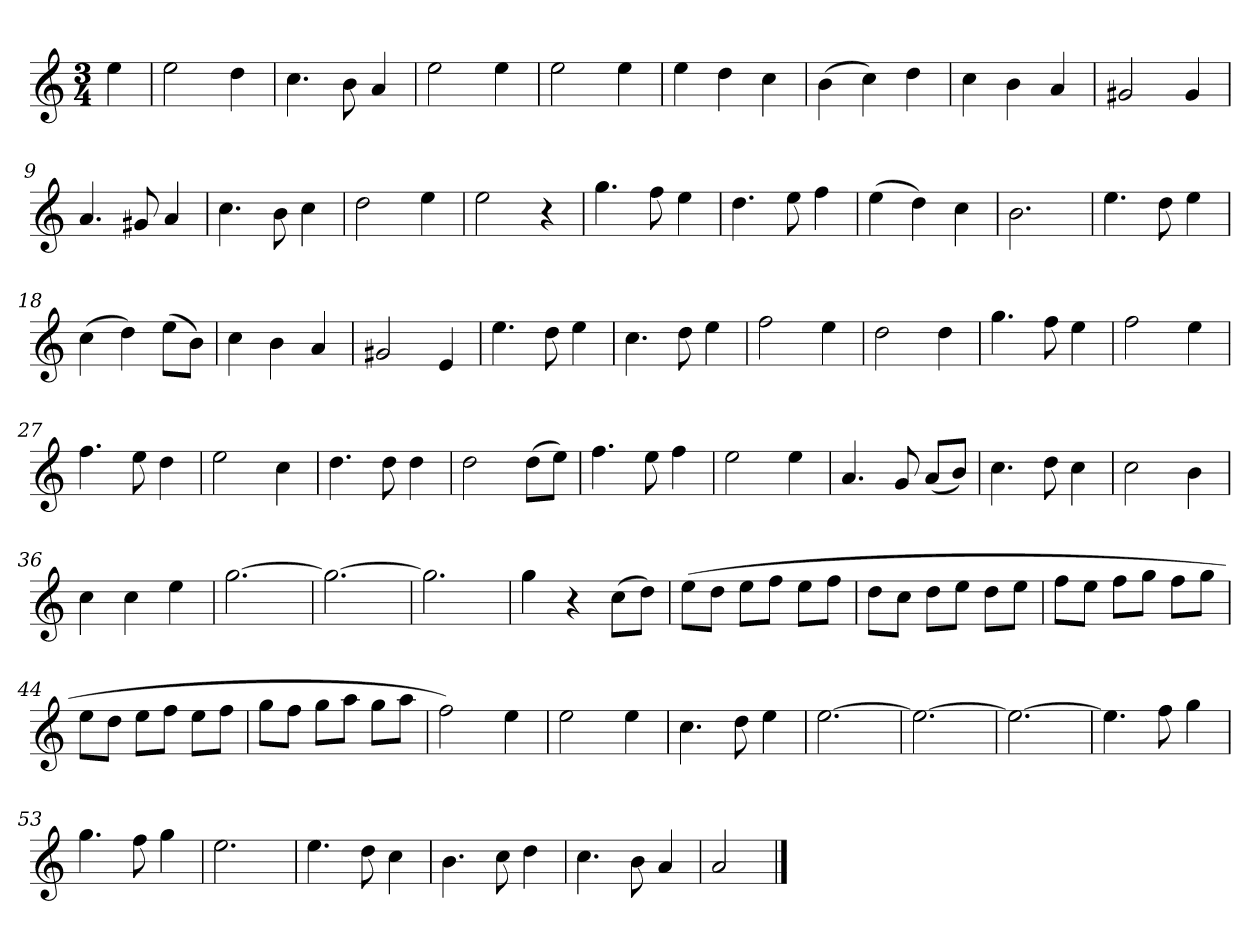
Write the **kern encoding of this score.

**kern
*part1
*staff1
*k[]
*M3/4
*MM120
=
4ee
=1
2ee
4dd
=2
4.cc
8b
4a
=3
2ee
4ee
=4
2ee
4ee
=5
4ee
4dd
4cc
=6
(4b
4cc)
4dd
=7
4cc
4b
4a
=8
2g#X
4g#
=9
4.a
8g#X
4a
=10
4.cc
8b
4cc
=11
2dd
4ee
=12
2ee
4r
=13
4.gg
8ff
4ee
=14
4.dd
8ee
4ff
=15
(4ee
4dd)
4cc
=16
2.b
=17
4.ee
8dd
4ee
=18
(4cc
4dd)
(8eeL
8bJ)
=19
4cc
4b
4a
=20
2g#X
4e
=21
4.ee
8dd
4ee
=22
4.cc
8dd
4ee
=23
2ff
4ee
=24
2dd
4dd
=25
4.gg
8ff
4ee
=26
2ff
4ee
=27
4.ff
8ee
4dd
=28
2ee
4cc
=29
4.dd
8dd
4dd
=30
2dd
(8ddL
8eeJ)
=31
4.ff
8ee
4ff
=32
2ee
4ee
=33
4.a
8g
(8aL
8bJ)
=34
4.cc
8dd
4cc
=35
2cc
4b
=36
4cc
4cc
4ee
=37
[2.gg
=38
2.gg_
=39
2.gg]
=40
4gg
4r
(8ccL
8ddJ)
=41
(8eeL
8ddJ
8eeL
8ffJ
8eeL
8ffJ
=42
8ddL
8ccJ
8ddL
8eeJ
8ddL
8eeJ
=43
8ffL
8eeJ
8ffL
8ggJ
8ffL
8ggJ
=44
8eeL
8ddJ
8eeL
8ffJ
8eeL
8ffJ
=45
8ggL
8ffJ
8ggL
8aaJ
8ggL
8aaJ
=46
2ff)
4ee
=47
2ee
4ee
=48
4.cc
8dd
4ee
=49
[2.ee
=50
2.ee_
=51
2.ee_
=52
4.ee]
8ff
4gg
=53
4.gg
8ff
4gg
=54
2.ee
=55
4.ee
8dd
4cc
=56
4.b
8cc
4dd
=57
4.cc
8b
4a
=58
2a
==
*-
